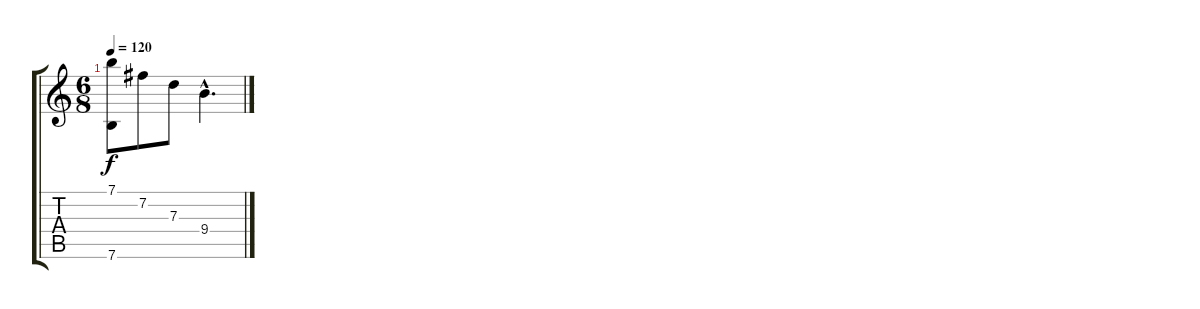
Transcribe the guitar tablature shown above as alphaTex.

\track "" {instrument acousticguitarnylon}
\staff {score tabs}
\tuning (E4 B3 G3 D3 A2 E2) {hide}
\ts (6 8)
\tempo 120
\clef g2
\ks c
(7.1 7.6).8{dy f} 7.2.8 7.3.8 9.4{hac}.4{d}
